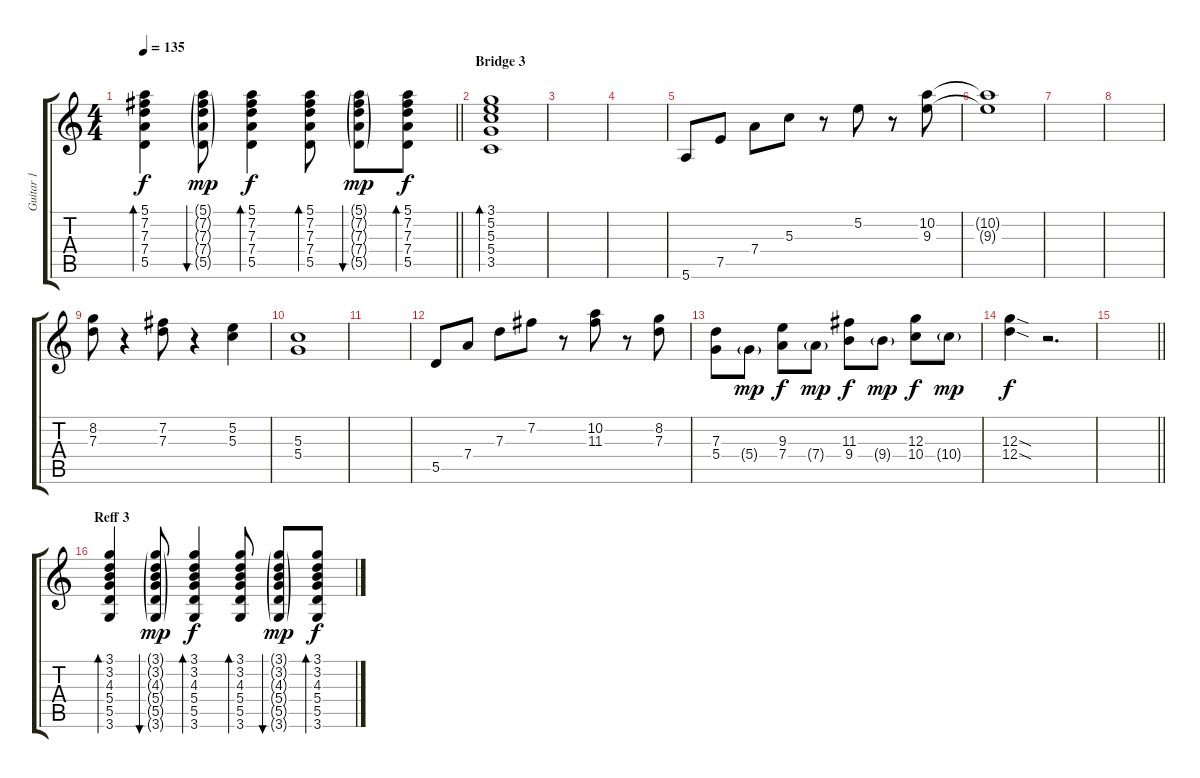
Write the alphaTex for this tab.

\track ("Guitar 1" "Guitar 1") {instrument acousticguitarsteel}
\staff {score tabs}
\tuning (E4 B3 G3 D3 A2 E2) {hide}
\ts (4 4)
\tempo 135
\clef g2
\barLineRight lightlight
\ks c
(5.1 7.2 7.3 7.4 5.5).4{bd 30 dy f} (5.1{g} 7.2{g} 7.3{g} 7.4{g} 5.5{g}).8{bu 30 dy mp} (5.1 7.2 7.3 7.4 5.5).4{bd 30 dy f} (5.1 7.2 7.3 7.4 5.5).8{bd 30} (5.1{g} 7.2{g} 7.3{g} 7.4{g} 5.5{g}).8{bu 30 dy mp} (5.1 7.2 7.3 7.4 5.5).8{bd 30 dy f} |
\section ("" "Bridge 3")
(3.1 5.2 5.3 5.4 3.5).1{bd 30} |
|
|
5.6.8{volume 12 balance 8} 7.5.8 7.4.8 5.3.8 r.8 5.2.8 r.8 (10.2 9.3).8 |
(10.2{t} 9.3{t}).1 |
|
|
(8.2 7.3).8 r.4 (7.2 7.3).8 r.4 (5.2 5.3).4 |
(5.3 5.4).1 |
|
5.5.8 7.4.8 7.3.8 7.2.8 r.8 (10.2 11.3).8 r.8 (8.2 7.3).8 |
(7.3 5.4).8 5.4{g}.8{dy mp} (9.3 7.4).8{dy f} 7.4{g}.8{dy mp} (11.3 9.4).8{dy f} 9.4{g}.8{dy mp} (12.3 10.4).8{dy f} 10.4{g}.8{dy mp} |
(12.3{sod} 12.4{sod}).4{dy f} r.2{d} |
\barLineRight lightlight
|
\section ("" "Reff 3")
(3.1 3.2 4.3 5.4 5.5 3.6).4{bd 30 volume 8 balance 0} (3.1{g} 3.2{g} 4.3{g} 5.4{g} 5.5{g} 3.6{g}).8{bu 30 dy mp} (3.1 3.2 4.3 5.4 5.5 3.6).4{bd 30 dy f} (3.1 3.2 4.3 5.4 5.5 3.6).8{bd 30} (3.1{g} 3.2{g} 4.3{g} 5.4{g} 5.5{g} 3.6{g}).8{bu 30 dy mp} (3.1 3.2 4.3 5.4 5.5 3.6).8{bd 30 dy f}
